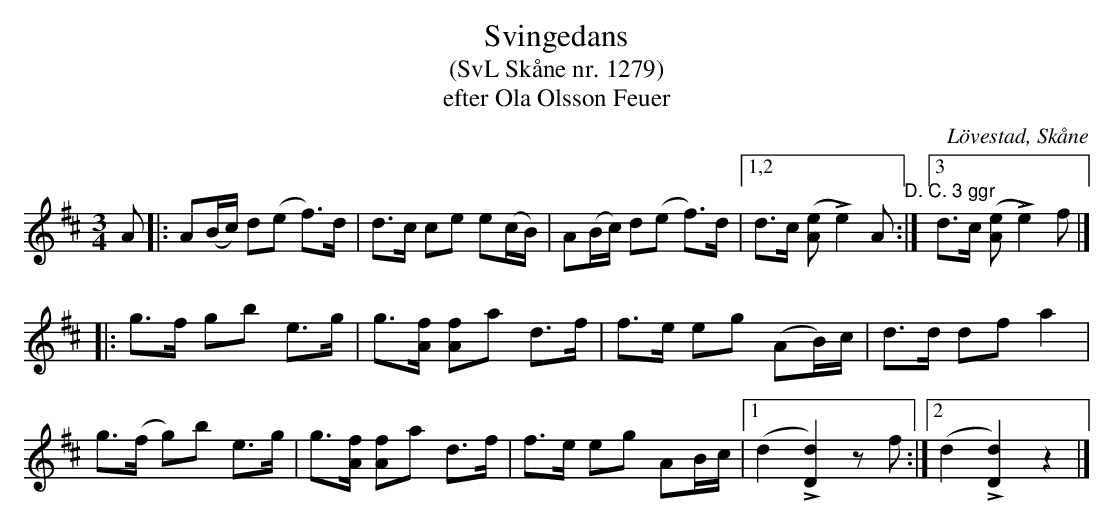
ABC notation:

X:1
T:Svingedans
T:(SvL Skåne nr. 1279)
T:efter Ola Olsson Feuer
O:Lövestad, Skåne
M:3/4
L:1/8
Q:1/4=108
K:D
 A |: A(B/c/) d(e f)>d | d>c ce e(c/B/) | A(B/c/) d(e f)>d |1,2 d>c ([eA] Le2) A "D. C. 3 ggr":|3 d>c ([eA] Le2) f |]
|: g>f gb  e>g | g>[fA] [fA]a d>f | f>e eg (AB/)c/ | d>d df a2 |
   g>(f g)b  e>g | g>[fA] [fA]a d>f | f>e eg AB/c/ |1 (d2 L[d2D2]) zf :|2 (d2 L[d2D2]) z2 |]
